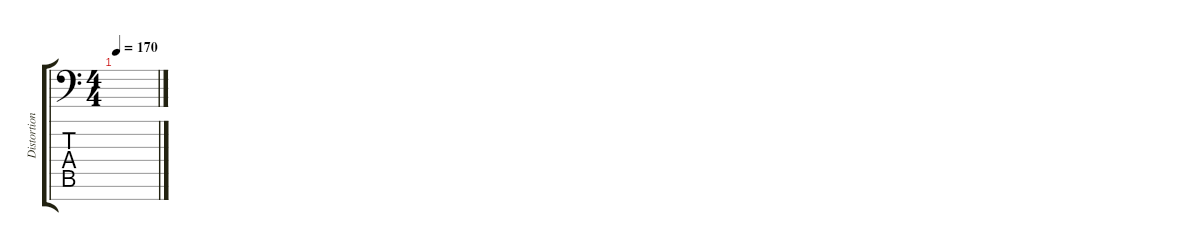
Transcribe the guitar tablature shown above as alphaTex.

\track ("Distortion Guitar" "Distortion") {instrument overdrivenguitar}
\staff {score tabs}
\tuning (E4 B3 G3 D3 A2 E2 A1) {hide}
\ts (4 4)
\tempo 170
\clef f4
\ks c
